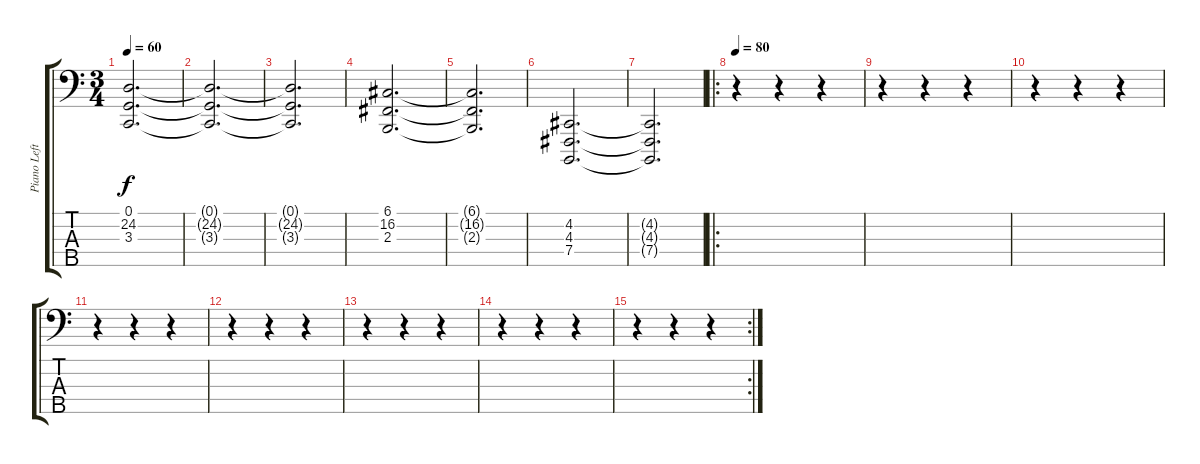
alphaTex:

\track ("Piano Left Hand" "Piano Left") {instrument harpsichord}
\staff {score tabs}
\tuning (G2 D1 A1 E0 B-1) {hide}
\ts (3 4)
\tempo 60
\clef f4
\ks c
(0.1{t} 24.2{t} 3.3{t}).2{d dy f} |
(0.1{t} 24.2{t} 3.3{t}).2{d} |
(0.1{t} 24.2{t} 3.3{t}).2{d} |
(6.1 16.2 2.3).2{d} |
(6.1{t} 16.2{t} 2.3{t}).2{d} |
(4.2 4.3 7.4).2{d} |
(4.2{t} 4.3{t} 7.4{t}).2{d} |
\ro
\tempo 80
r.4 r.4 r.4 |
r.4 r.4 r.4 |
r.4 r.4 r.4 |
r.4 r.4 r.4 |
r.4 r.4 r.4 |
r.4 r.4 r.4 |
r.4 r.4 r.4 |
\rc 2
r.4 r.4 r.4
